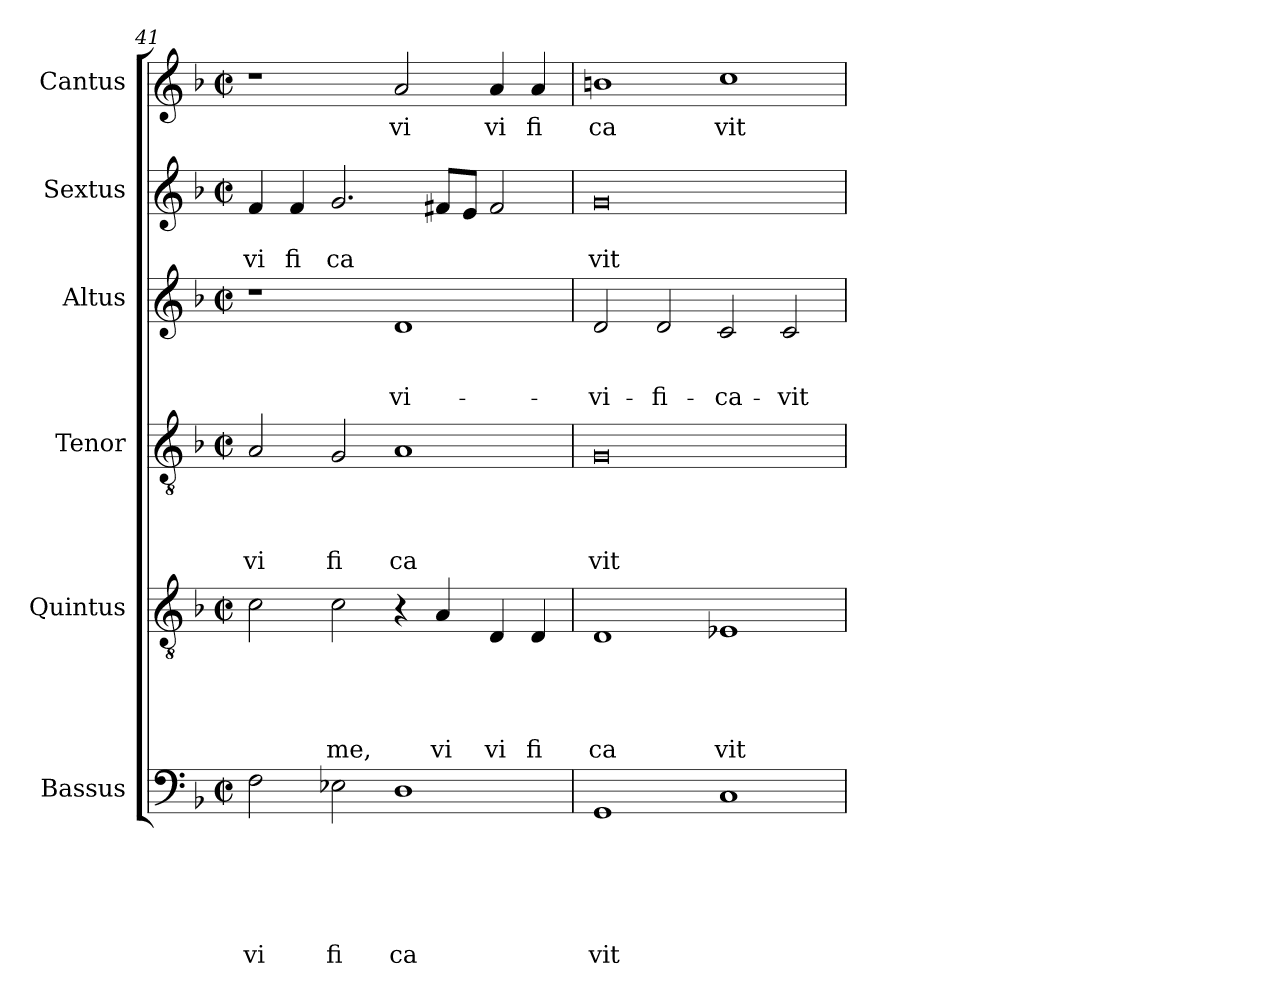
**kern	**text	**text	**text	**text	**text	**text	**kern	**text	**text	**text	**text	**text	**kern	**text	**text	**text	**text	**kern	**text	**text	**text	**kern	**text	**text	**kern	**text
*part6	*part6	*part6	*part6	*part6	*part6	*part6	*part5	*part5	*part5	*part5	*part5	*part5	*part4	*part4	*part4	*part4	*part4	*part3	*part3	*part3	*part3	*part2	*part2	*part2	*part1	*part1
*staff6	*staff6	*staff6	*staff6	*staff6	*staff6	*staff6	*staff5	*staff5	*staff5	*staff5	*staff5	*staff5	*staff4	*staff4	*staff4	*staff4	*staff4	*staff3	*staff3	*staff3	*staff3	*staff2	*staff2	*staff2	*staff1	*staff1
*I"Bassus	*	*	*	*	*	*	*I"Quintus	*	*	*	*	*	*I"Tenor	*	*	*	*	*I"Altus	*	*	*	*I"Sextus	*	*	*I"Cantus	*
*clefF4	*	*	*	*	*	*	*clefGv2	*	*	*	*	*	*clefGv2	*	*	*	*	*clefG2	*	*	*	*clefG2	*	*	*clefG2	*
*k[b-]	*	*	*	*	*	*	*k[b-]	*	*	*	*	*	*k[b-]	*	*	*	*	*k[b-]	*	*	*	*k[b-]	*	*	*k[b-]	*
*F:	*	*	*	*	*	*	*F:	*	*	*	*	*	*F:	*	*	*	*	*F:	*	*	*	*F:	*	*	*F:	*
*M2/2	*	*	*	*	*	*	*M2/2	*	*	*	*	*	*M2/2	*	*	*	*	*M2/2	*	*	*	*M2/2	*	*	*M2/2	*
*met(c|)	*	*	*	*	*	*	*met(c|)	*	*	*	*	*	*met(c|)	*	*	*	*	*met(c|)	*	*	*	*met(c|)	*	*	*met(c|)	*
=41	=41	=41	=41	=41	=41	=41	=41	=41	=41	=41	=41	=41	=41	=41	=41	=41	=41	=41	=41	=41	=41	=41	=41	=41	=41	=41
!	!	!	!	!	!	!LO:LY:b	!	!	!	!	!	!	!	!	!	!	!LO:LY:b	!	!	!	!	!	!	!LO:LY:b	!	!
2F\	.	.	.	.	.	vi	2c\	.	.	.	.	.	2A/	.	.	.	vi	1r	.	.	.	4f/	.	vi	1r	.
!	!	!	!	!	!	!	!	!	!	!	!	!	!	!	!	!	!	!	!	!	!	!	!	!LO:LY:b	!	!
.	.	.	.	.	.	.	.	.	.	.	.	.	.	.	.	.	.	.	.	.	.	4f/	.	fi	.	.
!	!	!	!	!	!	!LO:LY:b	!	!	!	!	!	!LO:LY:b	!	!	!	!	!LO:LY:b	!	!	!	!	!	!	!LO:LY:b	!	!
2E-X\	.	.	.	.	.	fi	2c\	.	.	.	.	me,	2G/	.	.	.	fi	.	.	.	.	2.g/	.	ca	.	.
!	!	!	!	!	!	!LO:LY:b	!	!	!	!	!	!	!	!	!	!	!LO:LY:b	!	!	!	!LO:LY:b	!	!	!	!	!LO:LY:b
1D	.	.	.	.	.	ca	4r	.	.	.	.	.	1A	.	.	.	ca	1d	.	.	vi-	.	.	.	2a/	vi
!	!	!	!	!	!	!	!	!	!	!	!	!LO:LY:b	!	!	!	!	!	!	!	!	!	!	!	!	!	!
.	.	.	.	.	.	.	4A/	.	.	.	.	vi	.	.	.	.	.	.	.	.	.	8f#/L	.	.	.	.
.	.	.	.	.	.	.	.	.	.	.	.	.	.	.	.	.	.	.	.	.	.	8e/J	.	.	.	.
!	!	!	!	!	!	!	!	!	!	!	!	!LO:LY:b	!	!	!	!	!	!	!	!	!	!	!	!	!	!LO:LY:b
.	.	.	.	.	.	.	4D/	.	.	.	.	vi	.	.	.	.	.	.	.	.	.	2f#/	.	.	4a/	vi
!	!	!	!	!	!	!	!	!	!	!	!	!LO:LY:b	!	!	!	!	!	!	!	!	!	!	!	!	!	!LO:LY:b
.	.	.	.	.	.	.	4D/	.	.	.	.	fi	.	.	.	.	.	.	.	.	.	.	.	.	4a/	fi
=42	=42	=42	=42	=42	=42	=42	=42	=42	=42	=42	=42	=42	=42	=42	=42	=42	=42	=42	=42	=42	=42	=42	=42	=42	=42	=42
!	!	!	!	!	!	!LO:LY:b	!	!	!	!	!	!LO:LY:b	!	!	!	!	!LO:LY:b	!	!	!	!LO:LY:b	!	!	!LO:LY:b	!	!LO:LY:b
1GG	.	.	.	.	.	vit	1D	.	.	.	.	ca	0G	.	.	.	vit	2d/	.	.	-vi-	0g	.	vit	1bn	ca
!	!	!	!	!	!	!	!	!	!	!	!	!	!	!	!	!	!	!	!	!	!LO:LY:b	!	!	!	!	!
.	.	.	.	.	.	.	.	.	.	.	.	.	.	.	.	.	.	2d/	.	.	-fi-	.	.	.	.	.
!	!	!	!	!	!	!	!	!	!	!	!	!LO:LY:b	!	!	!	!	!	!	!	!	!LO:LY:b	!	!	!	!	!LO:LY:b
1C	.	.	.	.	.	.	1E-X	.	.	.	.	vit	.	.	.	.	.	2c/	.	.	-ca-	.	.	.	1cc	vit
!	!	!	!	!	!	!	!	!	!	!	!	!	!	!	!	!	!	!	!	!	!LO:LY:b	!	!	!	!	!
.	.	.	.	.	.	.	.	.	.	.	.	.	.	.	.	.	.	2c/	.	.	-vit	.	.	.	.	.
=	=	=	=	=	=	=	=	=	=	=	=	=	=	=	=	=	=	=	=	=	=	=	=	=	=	=
*-	*-	*-	*-	*-	*-	*-	*-	*-	*-	*-	*-	*-	*-	*-	*-	*-	*-	*-	*-	*-	*-	*-	*-	*-	*-	*-
